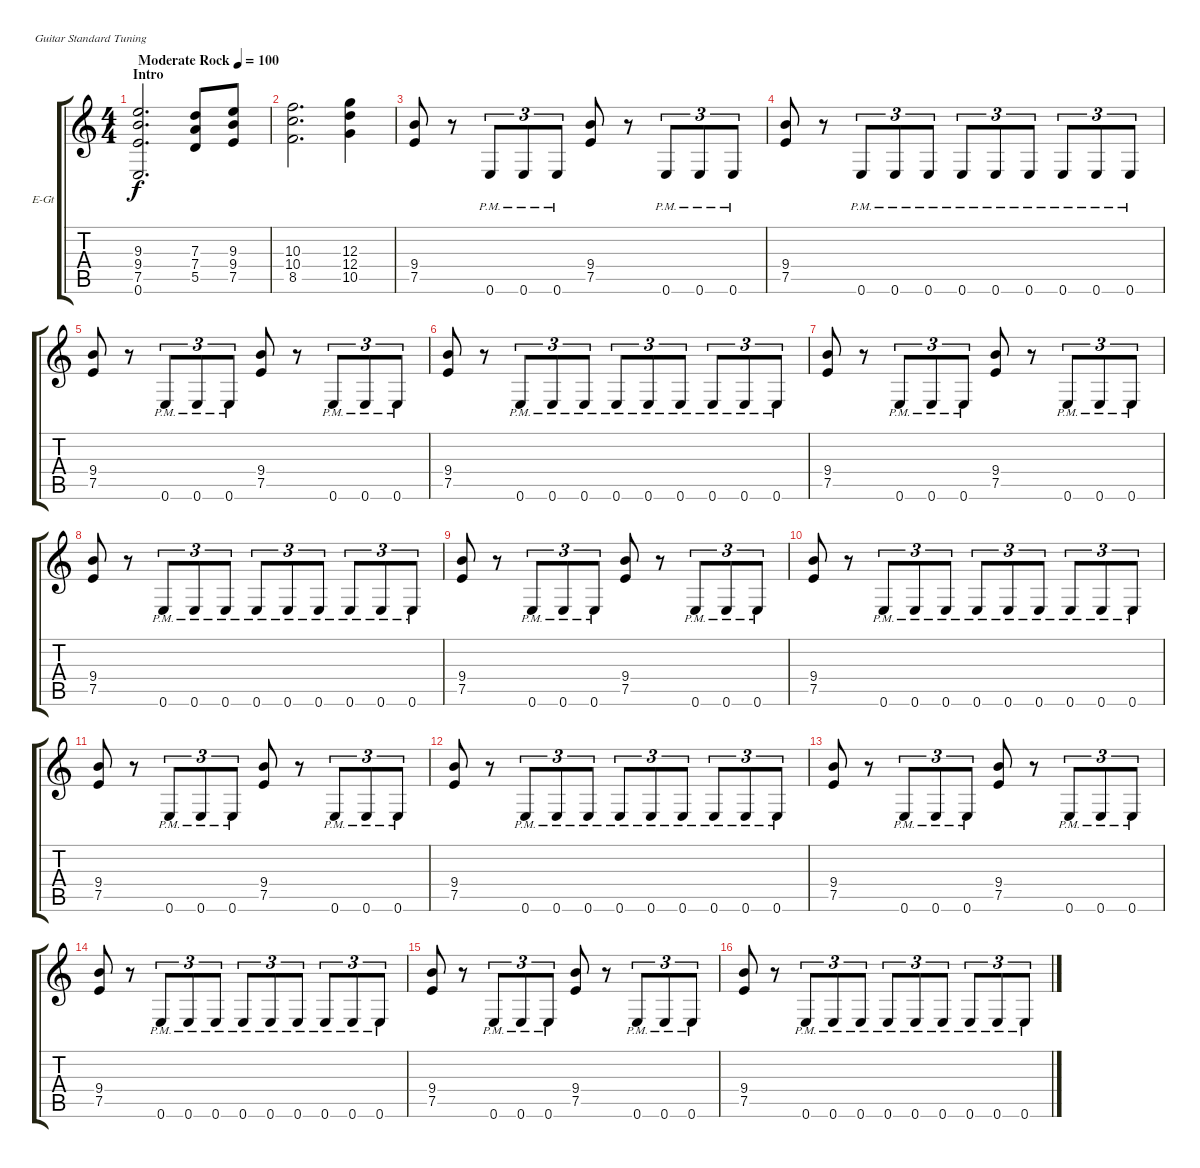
\bracketExtendMode groupsimilarinstruments
\firstSystemTrackNameOrientation horizontal
\otherSystemsTrackNameOrientation horizontal
\track ("Guitar 1" "E-Gt") {instrument distortionguitar}
\staff {score tabs}
\tuning (E4 B3 G3 D3 A2 E2)
\ts (4 4)
\section ("" "Intro")
\tempo (100 "Moderate Rock")
\clef g2
\scale
0.39527
\ks c
(9.3 9.4 7.5 0.6).2{d dy f instrument distortionguitar} (7.3 7.4 5.5).8 (9.3 9.4 7.5).8 |
\scale
0.39527 (10.3 10.4 8.5).2{d} (12.3 12.4 10.5).4 |
\scale
0.209459 (9.4 7.5).8 r.8 0.6{pm}.8{tu (3 2)} 0.6{pm}.8{tu (3 2)} 0.6{pm}.8{tu (3 2)} (9.4 7.5).8 r.8 0.6{pm}.8{tu (3 2)} 0.6{pm}.8{tu (3 2)} 0.6{pm}.8{tu (3 2)} |
\scale
0.333333 (9.4 7.5).8 r.8 0.6{pm}.8{tu (3 2)} 0.6{pm}.8{tu (3 2)} 0.6{pm}.8{tu (3 2)} 0.6{pm}.8{tu (3 2)} 0.6{pm}.8{tu (3 2)} 0.6{pm}.8{tu (3 2)} 0.6{pm}.8{tu (3 2)} 0.6{pm}.8{tu (3 2)} 0.6{pm}.8{tu (3 2)} |
\scale
0.333333 (9.4 7.5).8 r.8 0.6{pm}.8{tu (3 2)} 0.6{pm}.8{tu (3 2)} 0.6{pm}.8{tu (3 2)} (9.4 7.5).8 r.8 0.6{pm}.8{tu (3 2)} 0.6{pm}.8{tu (3 2)} 0.6{pm}.8{tu (3 2)} |
\scale
0.333333 (9.4 7.5).8 r.8 0.6{pm}.8{tu (3 2)} 0.6{pm}.8{tu (3 2)} 0.6{pm}.8{tu (3 2)} 0.6{pm}.8{tu (3 2)} 0.6{pm}.8{tu (3 2)} 0.6{pm}.8{tu (3 2)} 0.6{pm}.8{tu (3 2)} 0.6{pm}.8{tu (3 2)} 0.6{pm}.8{tu (3 2)} |
\scale
0.333333 (9.4 7.5).8 r.8 0.6{pm}.8{tu (3 2)} 0.6{pm}.8{tu (3 2)} 0.6{pm}.8{tu (3 2)} (9.4 7.5).8 r.8 0.6{pm}.8{tu (3 2)} 0.6{pm}.8{tu (3 2)} 0.6{pm}.8{tu (3 2)} |
\scale
0.333333 (9.4 7.5).8 r.8 0.6{pm}.8{tu (3 2)} 0.6{pm}.8{tu (3 2)} 0.6{pm}.8{tu (3 2)} 0.6{pm}.8{tu (3 2)} 0.6{pm}.8{tu (3 2)} 0.6{pm}.8{tu (3 2)} 0.6{pm}.8{tu (3 2)} 0.6{pm}.8{tu (3 2)} 0.6{pm}.8{tu (3 2)} |
\scale
0.333333 (9.4 7.5).8 r.8 0.6{pm}.8{tu (3 2)} 0.6{pm}.8{tu (3 2)} 0.6{pm}.8{tu (3 2)} (9.4 7.5).8 r.8 0.6{pm}.8{tu (3 2)} 0.6{pm}.8{tu (3 2)} 0.6{pm}.8{tu (3 2)} |
\scale
0.333333 (9.4 7.5).8 r.8 0.6{pm}.8{tu (3 2)} 0.6{pm}.8{tu (3 2)} 0.6{pm}.8{tu (3 2)} 0.6{pm}.8{tu (3 2)} 0.6{pm}.8{tu (3 2)} 0.6{pm}.8{tu (3 2)} 0.6{pm}.8{tu (3 2)} 0.6{pm}.8{tu (3 2)} 0.6{pm}.8{tu (3 2)} |
\scale
0.333333 (9.4 7.5).8 r.8 0.6{pm}.8{tu (3 2)} 0.6{pm}.8{tu (3 2)} 0.6{pm}.8{tu (3 2)} (9.4 7.5).8 r.8 0.6{pm}.8{tu (3 2)} 0.6{pm}.8{tu (3 2)} 0.6{pm}.8{tu (3 2)} |
\scale
0.333333 (9.4 7.5).8 r.8 0.6{pm}.8{tu (3 2)} 0.6{pm}.8{tu (3 2)} 0.6{pm}.8{tu (3 2)} 0.6{pm}.8{tu (3 2)} 0.6{pm}.8{tu (3 2)} 0.6{pm}.8{tu (3 2)} 0.6{pm}.8{tu (3 2)} 0.6{pm}.8{tu (3 2)} 0.6{pm}.8{tu (3 2)} |
\scale
0.333333 (9.4 7.5).8 r.8 0.6{pm}.8{tu (3 2)} 0.6{pm}.8{tu (3 2)} 0.6{pm}.8{tu (3 2)} (9.4 7.5).8 r.8 0.6{pm}.8{tu (3 2)} 0.6{pm}.8{tu (3 2)} 0.6{pm}.8{tu (3 2)} |
\scale
0.333333 (9.4 7.5).8 r.8 0.6{pm}.8{tu (3 2)} 0.6{pm}.8{tu (3 2)} 0.6{pm}.8{tu (3 2)} 0.6{pm}.8{tu (3 2)} 0.6{pm}.8{tu (3 2)} 0.6{pm}.8{tu (3 2)} 0.6{pm}.8{tu (3 2)} 0.6{pm}.8{tu (3 2)} 0.6{pm}.8{tu (3 2)} |
\scale
0.333333 (9.4 7.5).8 r.8 0.6{pm}.8{tu (3 2)} 0.6{pm}.8{tu (3 2)} 0.6{pm}.8{tu (3 2)} (9.4 7.5).8 r.8 0.6{pm}.8{tu (3 2)} 0.6{pm}.8{tu (3 2)} 0.6{pm}.8{tu (3 2)} |
\scale
0.333333 (9.4 7.5).8 r.8 0.6{pm}.8{tu (3 2)} 0.6{pm}.8{tu (3 2)} 0.6{pm}.8{tu (3 2)} 0.6{pm}.8{tu (3 2)} 0.6{pm}.8{tu (3 2)} 0.6{pm}.8{tu (3 2)} 0.6{pm}.8{tu (3 2)} 0.6{pm}.8{tu (3 2)} 0.6{pm}.8{tu (3 2)}
